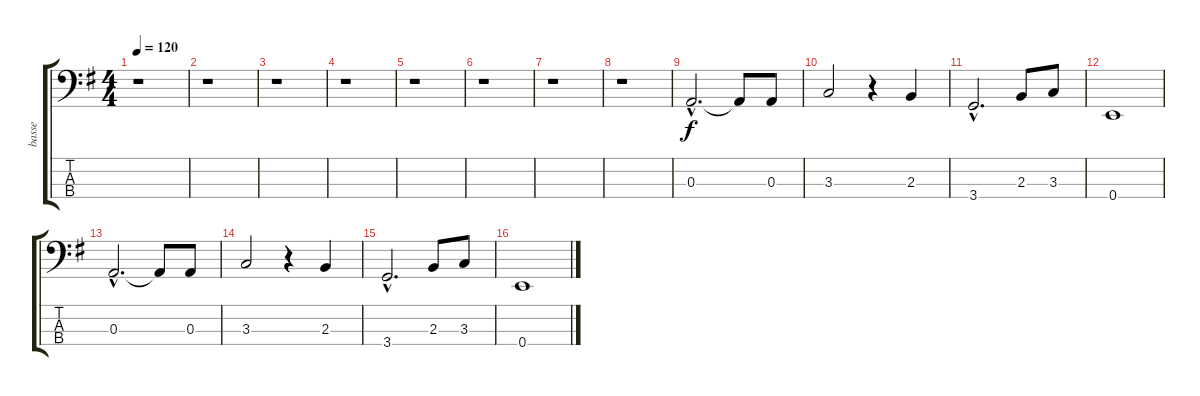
\track ("basse" "basse") {instrument electricbassfinger}
\staff {score tabs}
\tuning (G2 D2 A1 E1) {hide}
\ts (4 4)
\tempo 120
\clef f4
\ks g
r.1{dy f instrument electricbassfinger} |
r.1 |
r.1 |
r.1 |
r.1 |
r.1 |
r.1 |
r.1 |
0.3{hac}.2{d} 0.3{t}.8 0.3.8 |
3.3.2 r.4 2.3.4 |
3.4{hac}.2{d} 2.3.8 3.3.8 |
0.4.1 |
0.3{hac}.2{d} 0.3{t}.8 0.3.8 |
3.3.2 r.4 2.3.4 |
3.4{hac}.2{d} 2.3.8 3.3.8 |
0.4.1
